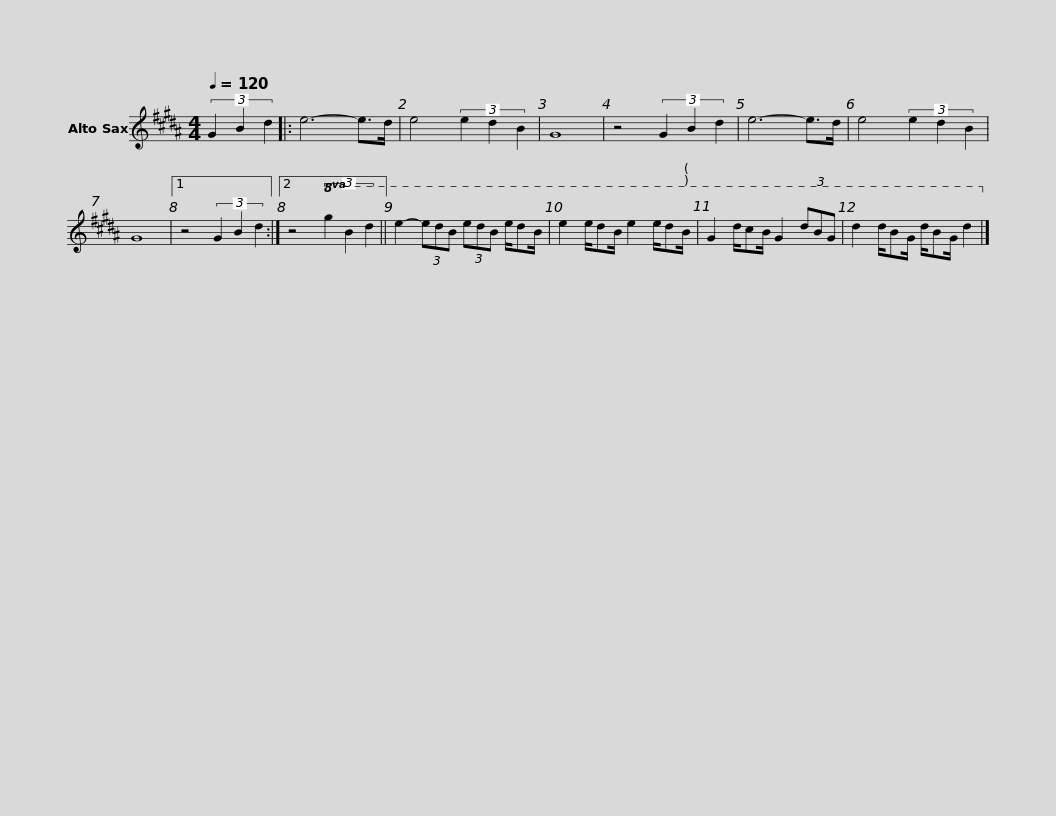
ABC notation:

X:1
L:1/8
Q:1/4=120
M:4/4
I:linebreak $
K:none
V:1 treble transpose=-9
V:1
[K:G#min] (3G2 B2 d2 |: e6- e>d | e4 (3e2 d2 B2 | G8 | z4 (3G2 B2 d2 |$ %5
 e6- e>d | e4 (3e2 d2 B2 | G8 |1 z4 (3G2 B2 d2 :|2 z4!8va(! (3g2 b2 d'2 ||$ %10
 e'2- (3e'd'b (3e'd'b e'/d'b/ | e'2 e'/d'b/ e'2 e'/d'b/ | g2 d'/c'b/ g2 (3d'bg | d'2 d'/bg/ d'/bg/ d'2!8va)! |] %14
